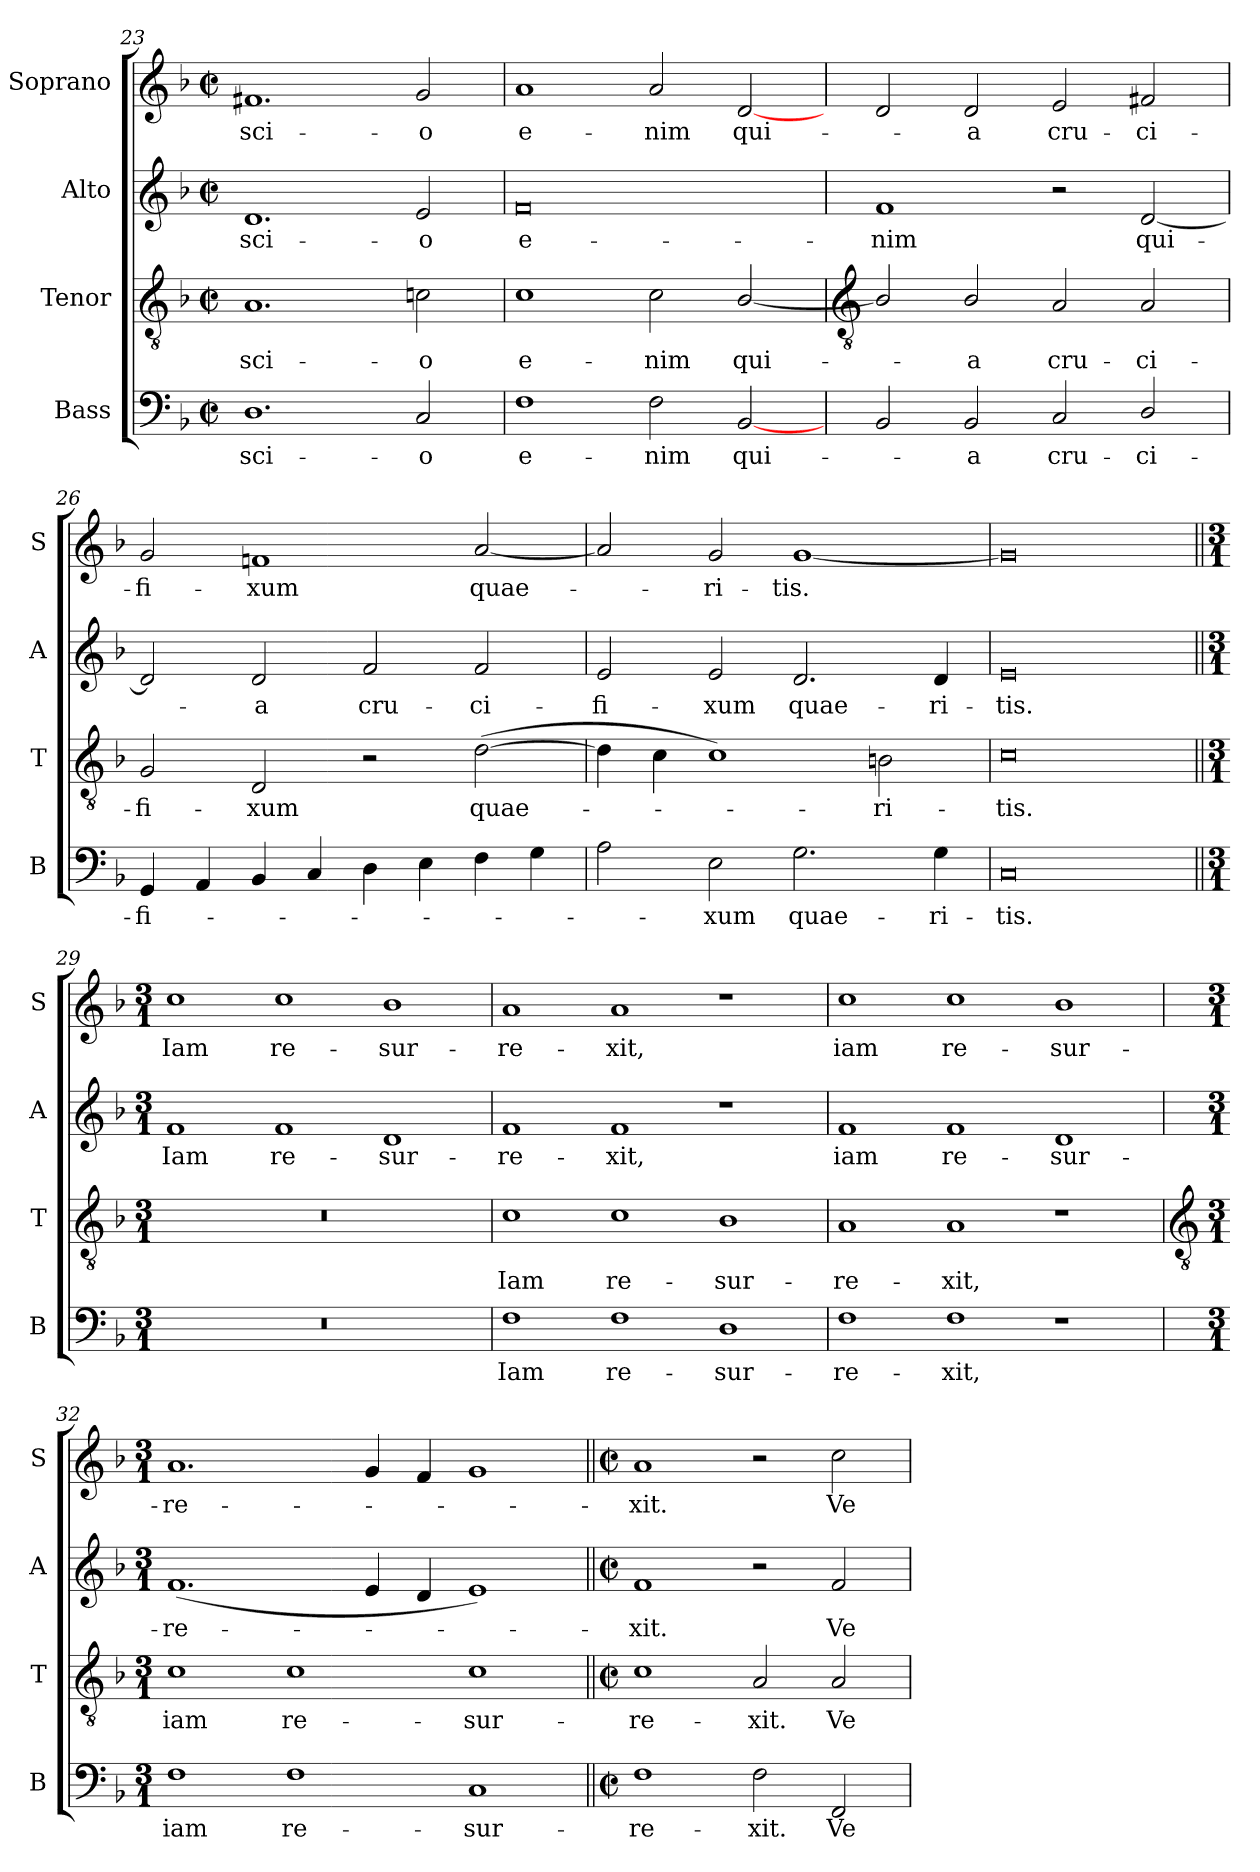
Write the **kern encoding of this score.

**kern	**text	**kern	**text	**kern	**text	**kern	**text
*part4	*part4	*part3	*part3	*part2	*part2	*part1	*part1
*staff4	*staff4	*staff3	*staff3	*staff2	*staff2	*staff1	*staff1
*I"Bass	*	*I"Tenor	*	*I"Alto	*	*I"Soprano	*
*I'B	*	*I'T	*	*I'A	*	*I'S	*
*clefF4	*	*clefGv2	*	*clefG2	*	*clefG2	*
*k[b-]	*	*k[b-]	*	*k[b-]	*	*k[b-]	*
*F:	*	*F:	*	*F:	*	*F:	*
*M4/2	*	*M4/2	*	*M4/2	*	*M4/2	*
*met(c|)	*	*met(c|)	*	*met(c|)	*	*met(c|)	*
=23	=23	=23	=23	=23	=23	=23	=23
!	!LO:LY:b	!	!LO:LY:b	!	!LO:LY:b	!	!LO:LY:b
1.D	sci-	1.A	sci-	1.d	sci-	1.f#X	sci-
!	!LO:LY:b	!	!LO:LY:b	!	!LO:LY:b	!	!LO:LY:b
2C	-o	2cn	-o	2e	-o	2g	-o
=24	=24	=24	=24	=24	=24	=24	=24
!	!LO:LY:b	!	!LO:LY:b	!	!LO:LY:b	!	!LO:LY:b
1F	e-	1c	e-	0f	e-	1a	e-
!	!LO:LY:b	!	!LO:LY:b	!	!	!	!LO:LY:b
2F	-nim	2c	-nim	.	.	2a	-nim
!	!LO:LY:b	!	!LO:LY:b	!	!	!	!LO:LY:b
[2BB-	qui-	[2B-/	qui-	.	.	[2d	qui-
!!LO:LB:g=z
=25	=25	=25	=25	=25	=25	=25	=25
*	*	*clefGv2	*	*	*	*	*
!	!	!	!	!	!LO:LY:b	!	!
2BB-	.	2B-/]	.	1f	-nim	2d	.
!	!LO:LY:b	!	!LO:LY:b	!	!	!	!LO:LY:b
2BB-	a	2B-/	a	.	.	2d	a
!	!LO:LY:b	!	!LO:LY:b	!	!	!	!LO:LY:b
2C	cru-	2A	cru-	2r	.	2e	cru-
!	!LO:LY:b	!	!LO:LY:b	!	!LO:LY:b	!	!LO:LY:b
2D/	-ci-	2A	-ci-	[2d	qui-	2f#X	-ci-
=26	=26	=26	=26	=26	=26	=26	=26
!	!LO:LY:b	!	!LO:LY:b	!	!	!	!LO:LY:b
4GG	-fi-	2G	-fi-	2d]	.	2g	-fi-
4AA	.	.	.	.	.	.	.
!	!	!	!LO:LY:b	!	!LO:LY:b	!	!LO:LY:b
4BB-	.	2D	-xum	2d	a	1fn	-xum
4C	.	.	.	.	.	.	.
!	!	!	!	!	!LO:LY:b	!	!
4D	.	2r	.	2f	cru-	.	.
4E	.	.	.	.	.	.	.
!	!	!	!LO:LY:b	!	!LO:LY:b	!	!LO:LY:b
4F	.	(>[2d	quae-	2f	-ci-	[2a	quae-
4G	.	.	.	.	.	.	.
=27	=27	=27	=27	=27	=27	=27	=27
!	!	!	!	!	!LO:LY:b	!	!
2A	.	4d]	.	2e	-fi-	2a]	.
.	.	4c	.	.	.	.	.
!	!LO:LY:b	!	!	!	!LO:LY:b	!	!LO:LY:b
2E	xum	1c)	.	2e	-xum	2g	ri-
!	!LO:LY:b	!	!	!	!LO:LY:b	!	!LO:LY:b
2.G	quae-	.	.	2.d	quae-	[1g	-tis.
!	!	!	!LO:LY:b	!	!	!	!
.	.	2Bn	ri-	.	.	.	.
!	!LO:LY:b	!	!	!	!LO:LY:b	!	!
4G	-ri-	.	.	4d	-ri-	.	.
=28	=28	=28	=28	=28	=28	=28	=28
!	!LO:LY:b	!	!LO:LY:b	!	!LO:LY:b	!	!
0C	-tis.	0c	-tis.	0e	-tis.	0g]	.
=29||	=29||	=29||	=29||	=29||	=29||	=29||	=29||
*M3/1	*	*M3/1	*	*M3/1	*	*M3/1	*
!LO:N:vis=0	!	!LO:N:vis=0	!	!	!LO:LY:b	!	!LO:LY:b
0.r	.	0.r	.	1f	Iam	1cc	Iam
!	!	!	!	!	!LO:LY:b	!	!LO:LY:b
.	.	.	.	1f	re-	1cc	re-
!	!	!	!	!	!LO:LY:b	!	!LO:LY:b
.	.	.	.	1d	-sur-	1b-	-sur-
=30	=30	=30	=30	=30	=30	=30	=30
!	!LO:LY:b	!	!LO:LY:b	!	!LO:LY:b	!	!LO:LY:b
1F	Iam	1c	Iam	1f	-re-	1a	-re-
!	!LO:LY:b	!	!LO:LY:b	!	!LO:LY:b	!	!LO:LY:b
1F	re-	1c	re-	1f	-xit,	1a	-xit,
!	!LO:LY:b	!	!LO:LY:b	!	!	!	!
1D	-sur-	1B-	-sur-	1r	.	1r	.
=31	=31	=31	=31	=31	=31	=31	=31
!	!LO:LY:b	!	!LO:LY:b	!	!LO:LY:b	!	!LO:LY:b
1F	-re-	1A	-re-	1f	iam	1cc	iam
!	!LO:LY:b	!	!LO:LY:b	!	!LO:LY:b	!	!LO:LY:b
1F	-xit,	1A	-xit,	1f	re-	1cc	re-
!	!	!	!	!	!LO:LY:b	!	!LO:LY:b
1r	.	1r	.	1d	-sur-	1b-	-sur-
!!LO:LB:g=z
=32	=32	=32	=32	=32	=32	=32	=32
*	*	*clefGv2	*	*	*	*	*
*M3/1	*	*M3/1	*	*M3/1	*	*M3/1	*
!	!LO:LY:b	!	!LO:LY:b	!	!LO:LY:b	!	!LO:LY:b
1F	iam	1c	iam	(<1.f	-re-	1.a	-re-
!	!LO:LY:b	!	!LO:LY:b	!	!	!	!
1F	re-	1c	re-	.	.	.	.
.	.	.	.	4e	.	4g	.
.	.	.	.	4d	.	4f	.
!	!LO:LY:b	!	!LO:LY:b	!	!	!	!
1C	-sur-	1c	-sur-	1e)	.	1g	.
=33||	=33||	=33||	=33||	=33||	=33||	=33||	=33||
*M4/2	*	*M4/2	*	*M4/2	*	*M4/2	*
*met(c|)	*	*met(c|)	*	*met(c|)	*	*met(c|)	*
!	!LO:LY:b	!	!LO:LY:b	!	!LO:LY:b	!	!LO:LY:b
1F	-re-	1c	-re-	1f	xit.	1a	xit.
!	!LO:LY:b	!	!LO:LY:b	!	!	!	!
2F	-xit.	2A	-xit.	2r	.	2r	.
!	!LO:LY:b	!	!LO:LY:b	!	!LO:LY:b	!	!LO:LY:b
2FF	Ve-	2A	Ve-	2f	Ve-	2cc	Ve-
=	=	=	=	=	=	=	=
*-	*-	*-	*-	*-	*-	*-	*-
